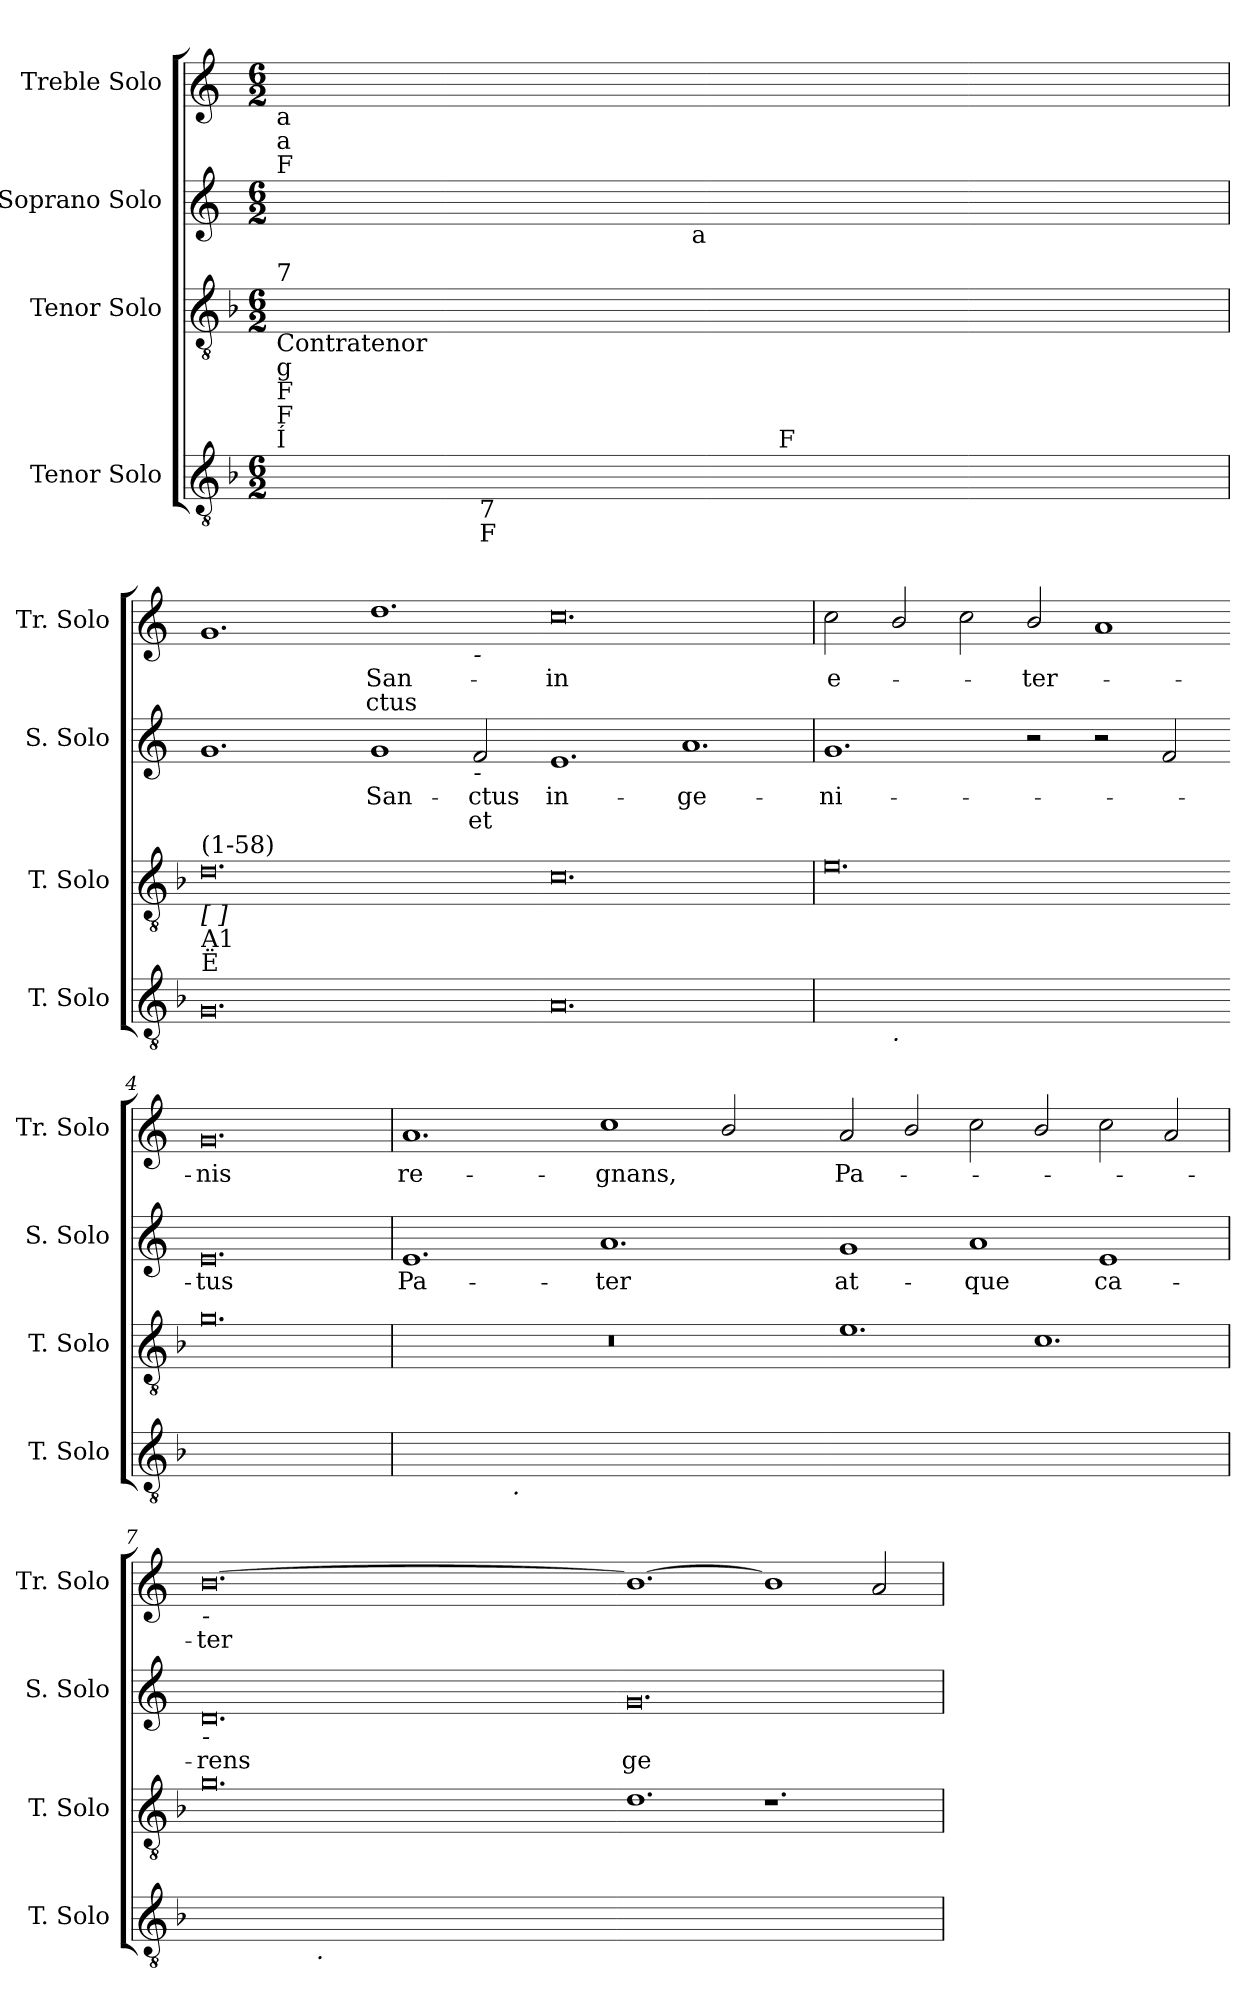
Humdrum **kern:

**kern	**kern	**kern	**text	**text	**kern	**text	**text
*part4	*part3	*part2	*part2	*part2	*part1	*part1	*part1
*staff4	*staff3	*staff2	*staff2	*staff2	*staff1	*staff1	*staff1
*I"Tenor Solo	*I"Tenor Solo	*I"Soprano Solo	*	*	*I"Treble Solo	*	*
*I'T. Solo	*I'T. Solo	*I'S. Solo	*	*	*I'Tr. Solo	*	*
!!LO:PB:g=z
*clefGv2	*clefGv2	*clefG2	*	*	*clefG2	*	*
*ITrd7c12	*ITrd7c12	*	*	*	*	*	*
*k[b-]	*k[b-]	*k[]	*	*	*k[]	*	*
*F:	*F:	*C:	*	*	*C:	*	*
*M6/2	*M6/2	*M6/2	*	*	*M6/2	*	*
=1	=1	=1	=1	=1	=1	=1	=1
!	!	!	!	!	!LO:TX:b:t=a	!	!
!	!	!	!	!	!LO:TX:b:t=a	!	!
!	!	!	!	!	!LO:TX:b:t=F	!	!
!	!	!LO:TX:b:t=a	!	!	!	!	!
!	!	!LO:TX:b:t=a	!	!	!	!	!
!	!	!LO:TX:b:t=Y	!	!	!	!	!
!	!LO:TX:b:t=Contratenor	!	!	!	!	!	!
!	!LO:TX:t=7	!	!	!	!	!	!
!	!LO:TX:b:t=g	!	!	!	!	!	!
!	!LO:TX:b:t=F	!	!	!	!	!	!
!	!LO:TX:b:t=F	!	!	!	!	!	!
!	!LO:TX:b:t=Í	!	!	!	!	!	!
!LO:TX:b:t=Tenor	!	!	!	!	!	!	!
!LO:TX:b:t=F	!	!	!	!	!	!	!
!LO:TX:b:t=F	!	!	!	!	!	!	!
!LO:TX:b:t=F	!	!	!	!	!	!	!
!LO:TX:b:t=Í	!	!	!	!	!	!	!
!LO:N:vis=1	!LO:N:vis=1	!LO:N:vis=1	!	!	!LO:N:vis=1	!	!
*^	*	*^	*	*	*	*	*
*	*^	*	*	*	*	*	*	*	*
0.ryy	2ryy	1ryy	0.ryy	0.ryy	1ryy	.	.	0.ryy	.	.
.	4ryy	.	.	.	.	.	.	.	.	.
.	64ryy	.	.	.	.	.	.	.	.	.
.	128ryy	.	.	.	.	.	.	.	.	.
.	512.ryy	.	.	.	.	.	.	.	.	.
!	!LO:TX:b:t=7	!	!	!	!	!	!	!	!	!
!	!LO:TX:b:t=F	!	!	!	!	!	!	!	!	!
.	1ryy	.	.	.	.	.	.	.	.	.
.	.	2ryy	.	.	4ryy	.	.	.	.	.
.	.	.	.	.	16ryy	.	.	.	.	.
.	.	.	.	.	32ryy	.	.	.	.	.
.	.	.	.	.	64ryy	.	.	.	.	.
.	.	.	.	.	128...ryy	.	.	.	.	.
!	!	!	!	!	!LO:TX:b:t=a	!	!	!	!	!
.	.	.	.	.	1ryy	.	.	.	.	.
.	.	32ryy	.	.	.	.	.	.	.	.
.	.	64ryy	.	.	.	.	.	.	.	.
.	.	256.ryy	.	.	.	.	.	.	.	.
!	!	!LO:TX:a:t=F	!	!	!	!	!	!	!	!
.	.	1ryy	.	.	.	.	.	.	.	.
.	1ryy	.	.	.	.	.	.	.	.	.
.	.	.	.	.	2ryy	.	.	.	.	.
.	.	4ryy	.	.	.	.	.	.	.	.
.	8ryy	.	.	.	.	.	.	.	.	.
.	.	8ryy	.	.	.	.	.	.	.	.
.	.	.	.	.	8ryy	.	.	.	.	.
.	16ryy	.	.	.	.	.	.	.	.	.
.	.	16ryy	.	.	.	.	.	.	.	.
.	32ryy	.	.	.	.	.	.	.	.	.
.	.	128ryy	.	.	.	.	.	.	.	.
.	256ryy	.	.	.	.	.	.	.	.	.
.	.	512ryy	.	.	.	.	.	.	.	.
.	1024ryy	.	.	.	1024ryy	.	.	.	.	.
=1	=1	=1	=1	=1	=1	=1	=1	=1	=1	=1
!	!	!	!	!	!	!	!	!LO:TX:b:t=[ ]	!	!
!	!	!	!	!	!	!	!	!LO:TX:b:t=Ë	!	!
!	!	!	!	!LO:TX:b:t=[ ]	!	!	!	!	!	!
!	!	!	!	!LO:TX:b:t=Ë	!	!	!	!	!	!
!	!	!	!LO:TX:b:t=[ ]	!	!	!	!	!	!	!
!	!	!	!LO:TX:b:t=A1	!	!	!	!	!	!	!
!	!	!	!LO:TX:t=(1-58)	!	!	!	!	!	!	!
!	!	!	!LO:TX:b:t=Ë	!	!	!	!	!	!	!
!LO:TX:b:t=[ ]	!	!	!	!	!	!	!	!	!	!
!LO:TX:b:t=A1	!	!	!	!	!	!	!	!	!	!
!LO:TX:t=(1-58)	!	!	!	!	!	!	!	!	!	!
!LO:TX:b:t=Ë	!	!	!	!	!	!	!	!	!	!
*v	*v	*v	*	*v	*v	*	*	*^	*	*
0.GGi	0.Di	1.gi	.	.	1.gi	1ryy	.	.
.	.	.	.	.	.	1.ryy	.	.
!	!	!	!LO:LY:b:color=#000000	!	!	!	!	!
!	!	!	!	!	!	!	!LO:LY:b:color=#000000	!LO:LY:b:color=#000000
.	.	1gi	San-	.	1.ddi	.	San-	-ctus
!	!	!	!	!	!	!LO:TX:b:i:t=-	!	!
!	!	!LO:TX:b:i:t=-	!	!	!	!	!	!
!	!	!	!LO:LY:b:color=#000000	!LO:LY:b:color=#000000	!	!	!	!
.	.	2fi/	-ctus	et	.	2ryy	.	.
*	*	*	*	*	*v	*v	*	*
=2-	=2-	=2-	=2-	=2-	=2-	=2-	=2-
*	*	*	*	*	*^	*	*
!	!	!	!LO:LY:b:color=#000000	!	!	!	!	!
*	*	*	*	*	*v	*v	*	*
*	*	*	*	*	*^	*	*
!	!	!	!	!	!	!	!LO:LY:b:color=#000000	!
*	*	*	*	*	*v	*v	*	*
0.AAi	0.Ci	1.ei	in-	.	0.cci	in	.
!	!	!	!LO:LY:b:color=#000000	!	!	!	!
.	.	1.ai	-ge-	.	.	.	.
=3	=3	=3	=3	=3	=3	=3	=3
!	!	!	!LO:LY:b:color=#000000	!	!	!	!
!	!	!	!	!	!	!LO:LY:b:color=#000000	!
*^	*	*	*	*	*	*	*
([>0.Ciyy	2ryy	0.Ei	1.gi	-ni-	.	2cci\	e-	.
!	!LO:TX:b:i:t=.	!	!	!	!	!	!	!
.	1ryy	.	.	.	.	2bi/	.	.
.	.	.	.	.	.	2cci\	.	.
!	!	!	!	!	!	!	!LO:LY:b:color=#000000	!
.	1.ryy	.	2r	.	.	2bi/	-ter-	.
.	.	.	2r	.	.	1ai	.	.
.	.	.	2fi/	.	.	.	.	.
*v	*v	*	*	*	*	*	*	*
=4-	=4-	=4-	=4-	=4-	=4-	=4-	=4-
*^	*	*	*	*	*	*	*
!	!	!	!	!LO:LY:b:color=#000000	!	!	!	!
*v	*v	*	*	*	*	*	*	*
*^	*	*	*	*	*	*	*
!	!	!	!	!	!	!	!LO:LY:b:color=#000000	!
*v	*v	*	*	*	*	*	*	*
0.Ciyy_>	0.Gi	0.ei	-tus	.	0.gi	-nis	.
=5	=5	=5	=5	=5	=5	=5	=5
!	!LO:N:vis=1	!	!	!	!	!	!
!	!	!	!LO:LY:b:color=#000000	!	!	!	!
!	!	!	!	!	!	!LO:LY:b:color=#000000	!
*^	*	*	*	*	*	*	*
0.Ciyy_>)	2ryy	0.r	1.ei	Pa-	.	1.ai	re-	.
.	8ryy	.	.	.	.	.	.	.
.	32ryy	.	.	.	.	.	.	.
.	256..ryy	.	.	.	.	.	.	.
!	!LO:TX:b:i:t=.	!	!	!	!	!	!	!
.	1ryy	.	.	.	.	.	.	.
!	!	!	!	!LO:LY:b:color=#000000	!	!	!	!
!	!	!	!	!	!	!	!LO:LY:b:color=#000000	!
.	.	.	1.ai	-ter	.	1cci	-gnans,	.
.	1ryy	.	.	.	.	.	.	.
.	.	.	.	.	.	2bi/	.	.
.	4ryy	.	.	.	.	.	.	.
.	16ryy	.	.	.	.	.	.	.
.	64ryy	.	.	.	.	.	.	.
.	128ryy	.	.	.	.	.	.	.
.	1024ryy	.	.	.	.	.	.	.
*v	*v	*	*	*	*	*	*	*
=6-	=6-	=6-	=6-	=6-	=6-	=6-	=6-
*^	*	*	*	*	*	*	*
!	!	!	!	!LO:LY:b:color=#000000	!	!	!	!
*v	*v	*	*	*	*	*	*	*
*^	*	*	*	*	*	*	*
!	!	!	!	!	!	!	!LO:LY:b:color=#000000	!
*v	*v	*	*	*	*	*	*	*
0.Ciyy]	1.Ei	1gi	at-	.	2ai/	Pa-	.
.	.	.	.	.	2bi/	.	.
!	!	!	!LO:LY:b:color=#000000	!	!	!	!
.	.	1ai	-que	.	2cci\	.	.
.	1.Ci	.	.	.	2bi/	.	.
!	!	!	!LO:LY:b:color=#000000	!	!	!	!
.	.	1ei	ca-	.	2cci\	.	.
.	.	.	.	.	2ai/	.	.
!!LO:LB:g=z
=7	=7	=7	=7	=7	=7	=7	=7
!	!	!	!LO:LY:b:color=#000000	!	!	!	!
!	!	!	!	!	!LO:TX:b:i:t=-	!	!
!	!	!LO:TX:b:i:t=-	!	!	!	!	!
!	!	!	!	!	!	!LO:LY:b:color=#000000	!
*^	*	*	*	*	*	*	*
[<0.GGiyy	2ryy	0.Gi	0.di	-rens	.	[<0.bi	-ter	.
.	16ryy	.	.	.	.	.	.	.
.	32ryy	.	.	.	.	.	.	.
.	64ryy	.	.	.	.	.	.	.
.	1024ryy	.	.	.	.	.	.	.
!	!LO:TX:b:i:t=.	!	!	!	!	!	!	!
.	1ryy	.	.	.	.	.	.	.
.	1ryy	.	.	.	.	.	.	.
.	4ryy	.	.	.	.	.	.	.
.	8ryy	.	.	.	.	.	.	.
.	128...ryy	.	.	.	.	.	.	.
*v	*v	*	*	*	*	*	*	*
=8-	=8-	=8-	=8-	=8-	=8-	=8-	=8-
*^	*	*	*	*	*	*	*
!	!	!	!	!LO:LY:b:color=#000000	!	!	!	!
*v	*v	*	*	*	*	*	*	*
0.GGiyy]	1.Di	0.gi	ge-	.	1.bi_<	.	.
.	1.r	.	.	.	1bi]	.	.
.	.	.	.	.	2ai/	.	.
=	=	=	=	=	=	=	=
*-	*-	*-	*-	*-	*-	*-	*-
